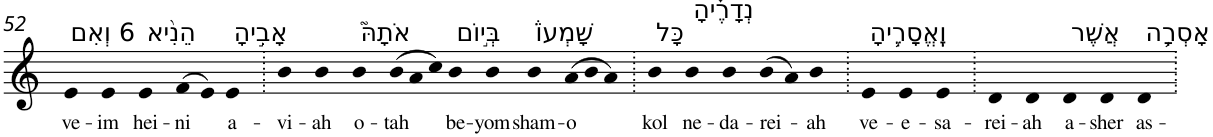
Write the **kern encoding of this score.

**kern	**text
*part1	*part1
*staff1	*staff1
*I"Piano	*
*I'Pno	*
!!LO:PB:g=z
*clefG2	*
*k[]	*
=52	=52
!LO:TX:a:t=6 וְאִם	!
!	!LO:LY:b
4e	ve-
!	!LO:LY:b
4e	-im
!LO:TX:a:t=הֵנִ֨יא	!
!	!LO:LY:b
4e	hei-
!	!LO:LY:b
(>8f	-ni
8e)	.
!LO:TX:a:t=אָבִ֣יהָ	!
!	!LO:LY:b
4e	a-
=53.	=53.
!	!LO:LY:b
4b	-vi-
!	!LO:LY:b
4b	-ah
!LO:TX:a:t=אֹתָהּ֮	!
!	!LO:LY:b
4b	o-
*Xtuplet	*
!	!LO:LY:b
(>12b	-tah
12a	.
12cc)	.
!LO:TX:a:t=בְּי֣וֹם	!
!	!LO:LY:b
4b	be-
!	!LO:LY:b
4b	-yom
!LO:TX:a:t=שָׁמְעוֹ֒	!
!	!LO:LY:b
4b	sham-
!	!LO:LY:b
(>12a	-o
12b	.
12a)	.
=54.	=54.
!LO:TX:a:t=כָּל	!
!	!LO:LY:b
4b	kol
!LO:TX:a:t=נְדָרֶ֗יהָ	!
!	!LO:LY:b
4b	ne-
!	!LO:LY:b
4b	-da-
!	!LO:LY:b
(>8b	-rei-
8a)	.
!	!LO:LY:b
4b	-ah
=55.	=55.
!LO:TX:a:t=וֶֽאֱסָרֶ֛יהָ	!
!	!LO:LY:b
4e	ve-
!	!LO:LY:b
4e	-e-
!	!LO:LY:b
4e	-sa-
=56.	=56.
!	!LO:LY:b
4d	-rei-
!	!LO:LY:b
4d	-ah
!LO:TX:a:t=אֲשֶׁר	!
!	!LO:LY:b
4d	a-
!	!LO:LY:b
4d	-sher
!LO:TX:a:t=אָסְרָ֥ה	!
!	!LO:LY:b
4d	as-
=.	=.
*-	*-
